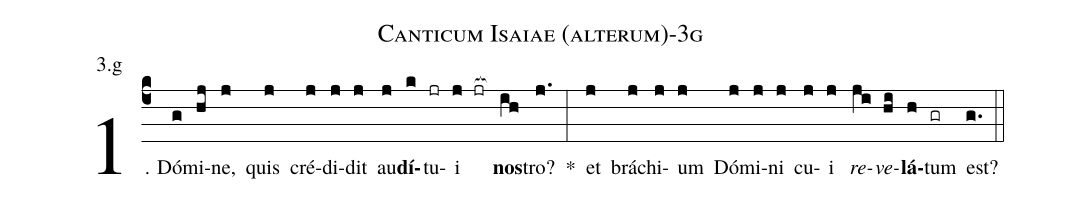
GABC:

name: Canticum Isaiae (alterum)-3g;
annotation: 3.g;
%%
(c4)1. Dó(g)mi(hj)ne,(j) quis(j) cré(j)di(j)dit(j) au(j)<b>dí</b>(k)tu(jr)i(j jr[ocb:1{]) <b>nos</b>(ih[ocb:0}])tro?(j.) *(:) et(j) brá(j)chi(j)um(j) Dó(j)mi(j)ni(j) cu(j)i(j) <i>re</i>(ji)<i>ve</i>(hi)<b>lá</b>(h)tum(gr) est?(g.) (::)
